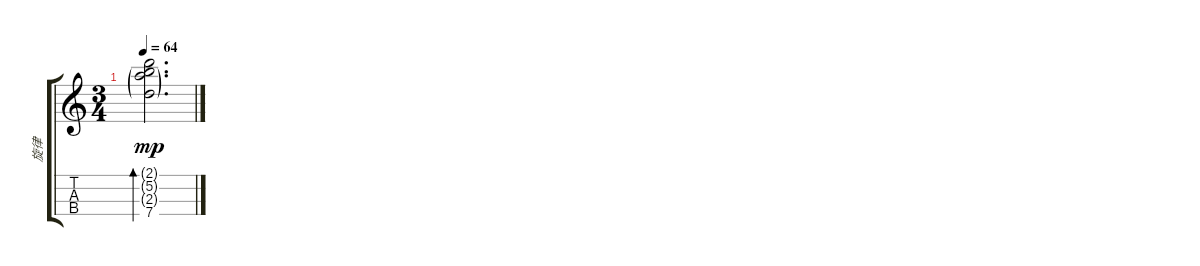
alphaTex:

\track ("旋律" "旋律") {instrument acousticguitarnylon}
\staff {score tabs}
\tuning (A4 E4 C4 G4) {hide}
\ts (3 4)
\tempo 64
\clef g2
\ks c
(2.1{g} 5.2{g} 2.3{g} 7.4{t}).2{d bd 120 dy mp}
